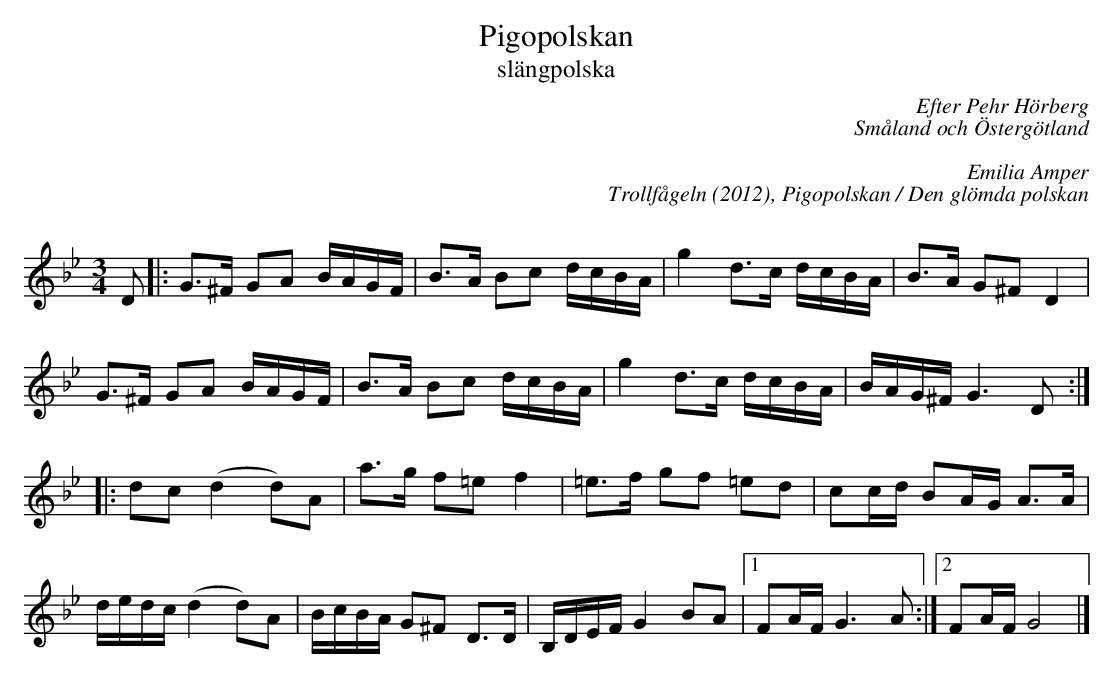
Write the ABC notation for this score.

X:1
Q: 90
T: Pigopolskan
T: slängpolska
C: Efter Pehr Hörberg
C: Småland och Östergötland
C:
C: Emilia Amper
C: Trollfågeln (2012), Pigopolskan / Den glömda polskan
M: 3/4
L: 1/8
K: Gm
D |: G3/^F/ GA B/A/G/F/ | B3/A/ Bc d/c/B/A/ | g2 d3/c/ d/c/B/A/ | B3/A/ G^F D2 |
G3/^F/ GA B/A/G/F/ | B3/A/ Bc d/c/B/A/ | g2 d3/c/ d/c/B/A/ | B/A/G/^F/ G3 D :|
|: dc (d2 d)A | a3/g/ f=e f2 | =e3/f/ gf =ed | cc/d/ BA/G/ A3/A/ |
d/e/d/c/ (d2 d)A | B/c/B/A/ G^F D3/D/ | B,/D/E/F/ G2 BA |[1 FA/F/ G3 A :|[2 FA/F/ G4 |]
